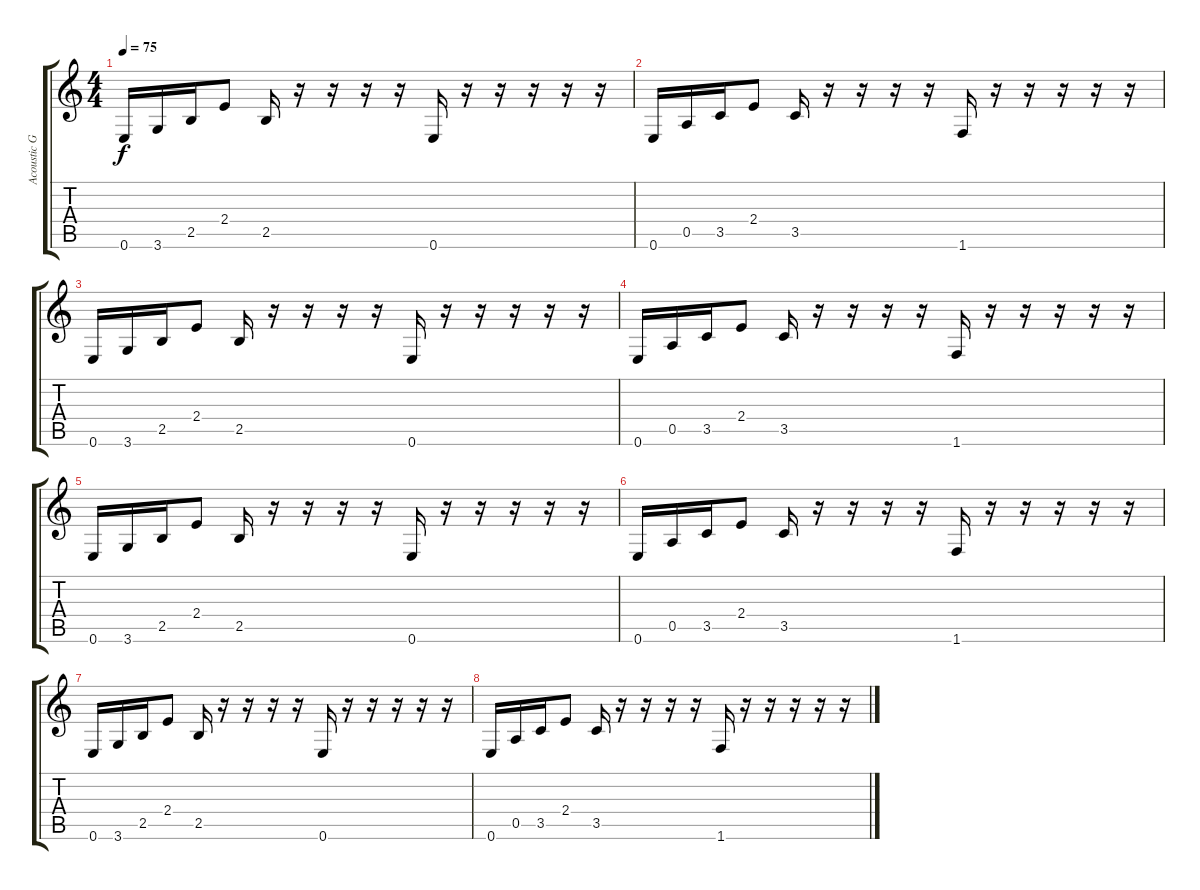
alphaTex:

\track ("Acoustic Guitar 1" "Acoustic G") {instrument acousticguitarnylon}
\staff {score tabs}
\tuning (E4 B3 G3 D3 A2 E2) {hide}
\ts (4 4)
\tempo 75
\clef g2
\ks c
0.6.16{dy f} 3.6.16 2.5.16 2.4.8 2.5.16 r.16 r.16 r.16 r.16 0.6.16 r.16 r.16 r.16 r.16 r.16 |
0.6.16 0.5.16 3.5.16 2.4.8 3.5.16 r.16 r.16 r.16 r.16 1.6.16 r.16 r.16 r.16 r.16 r.16 |
0.6.16 3.6.16 2.5.16 2.4.8 2.5.16 r.16 r.16 r.16 r.16 0.6.16 r.16 r.16 r.16 r.16 r.16 |
0.6.16 0.5.16 3.5.16 2.4.8 3.5.16 r.16 r.16 r.16 r.16 1.6.16 r.16 r.16 r.16 r.16 r.16 |
0.6.16 3.6.16 2.5.16 2.4.8 2.5.16 r.16 r.16 r.16 r.16 0.6.16 r.16 r.16 r.16 r.16 r.16 |
0.6.16 0.5.16 3.5.16 2.4.8 3.5.16 r.16 r.16 r.16 r.16 1.6.16 r.16 r.16 r.16 r.16 r.16 |
0.6.16 3.6.16 2.5.16 2.4.8 2.5.16 r.16 r.16 r.16 r.16 0.6.16 r.16 r.16 r.16 r.16 r.16 |
0.6.16 0.5.16 3.5.16 2.4.8 3.5.16 r.16 r.16 r.16 r.16 1.6.16 r.16 r.16 r.16 r.16 r.16
